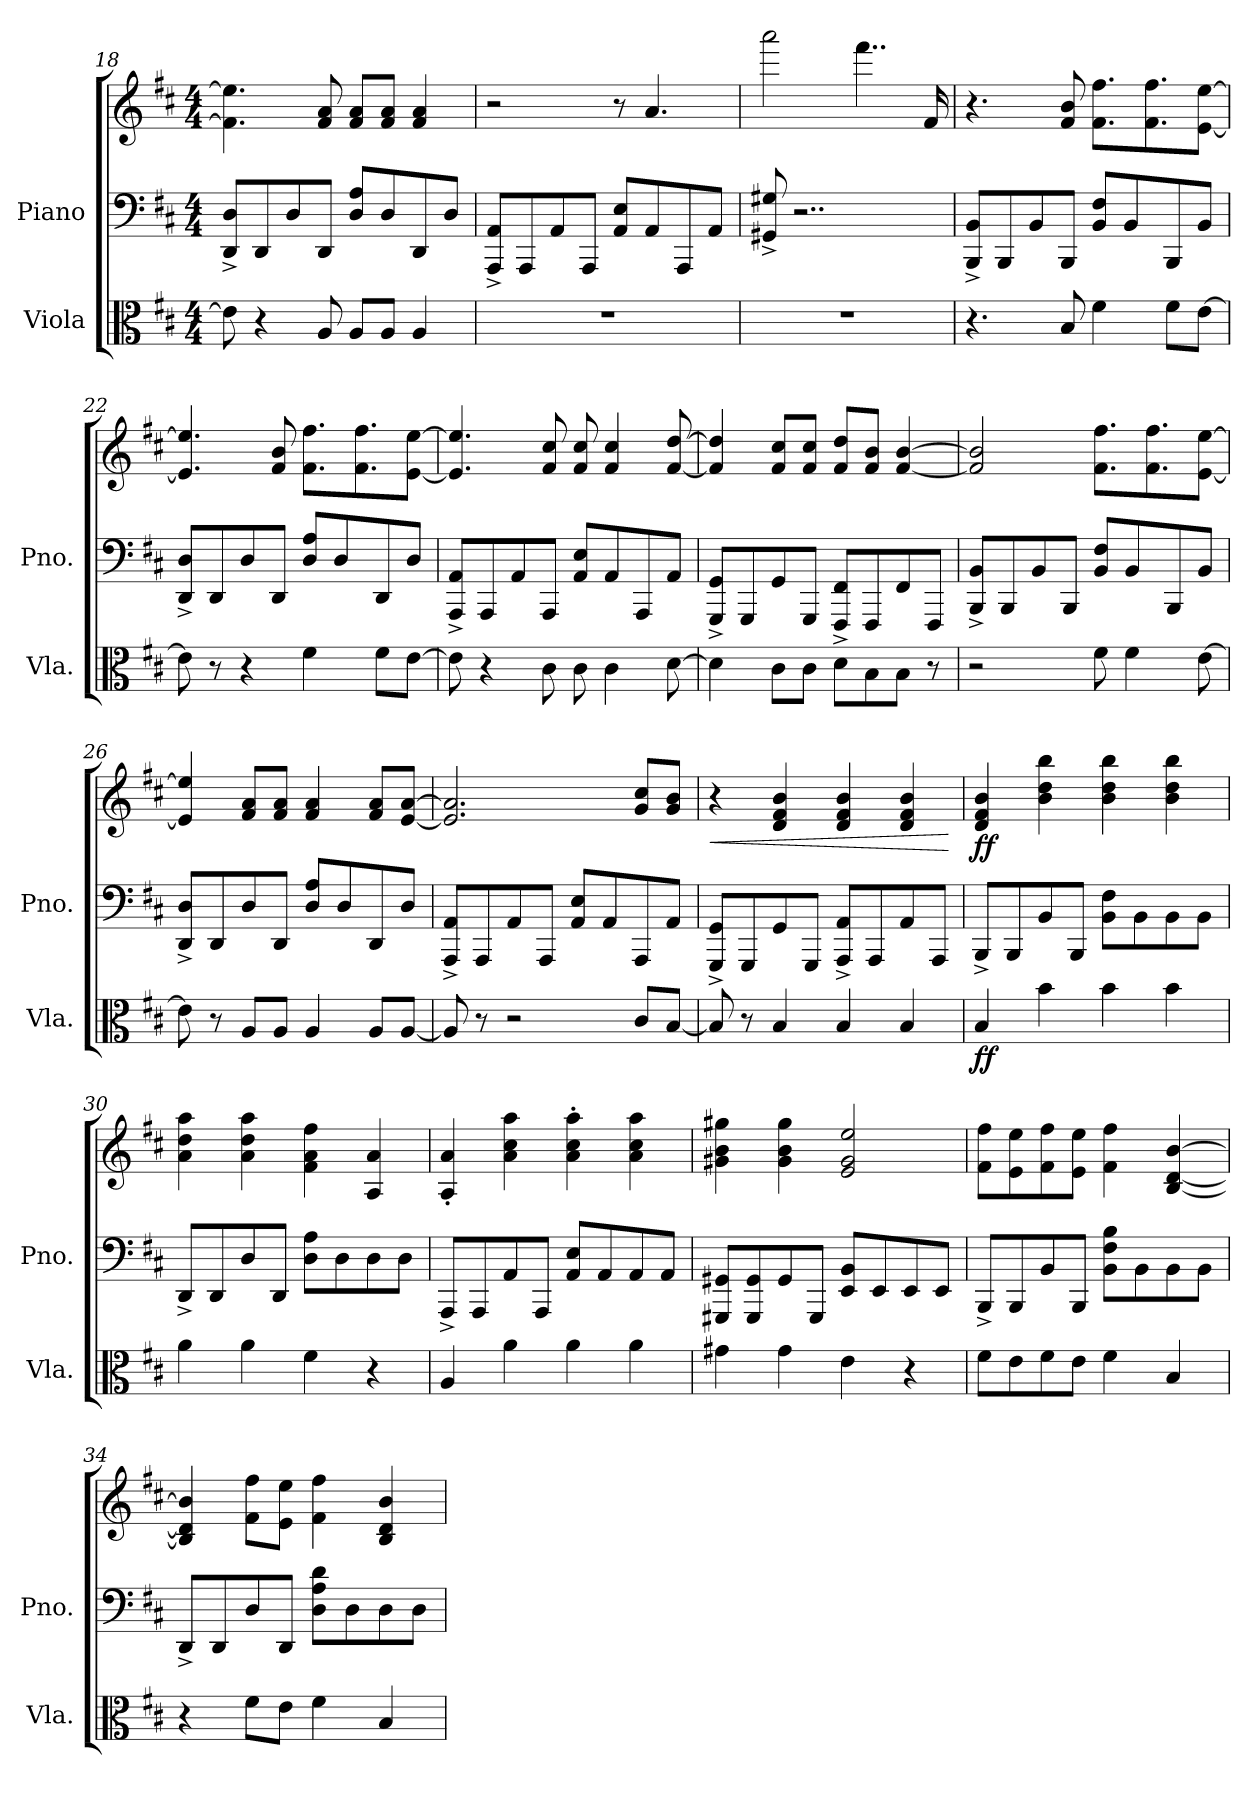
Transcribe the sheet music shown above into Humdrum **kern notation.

**kern	**dynam	**kern	**kern	**dynam
*part2	*part2	*part1	*part1	*part1
*staff3	*staff3	*staff2	*staff1	*staff1/2
*I"Viola	*	*I"Piano	*	*
*I'Vla.	*	*I'Pno.	*	*
*clefC3	*	*clefF4	*clefG2	*
*k[f#c#]	*	*k[f#c#]	*k[f#c#]	*
*M4/4	*	*M4/4	*M4/4	*
=18	=18	=18	=18	=18
8e\]	.	8DD/^ 8D/^L	4.f#\] 4.ee\]	.
4r	.	8DD/	.	.
.	.	8D/	.	.
8A/	.	8DD/J	8f#/ 8a/	.
8A/L	.	8D/ 8A/L	8f#/ 8a/L	.
8A/J	.	8D/	8f#/ 8a/J	.
4A/	.	8DD/	4f#/ 4a/	.
.	.	8D/J	.	.
=19	=19	=19	=19	=19
1r	.	8AAA/^ 8AA/^L	2r	.
.	.	8AAA/	.	.
.	.	8AA/	.	.
.	.	8AAA/J	.	.
.	.	8AA/ 8E/L	8r	.
.	.	8AA/	4.a/	.
.	.	8AAA/	.	.
.	.	8AA/J	.	.
!!LO:LB:g=z
=20	=20	=20	=20	=20
1r	.	8GG#X/^ 8G#X/^	2aaa\	.
.	.	2..r	.	.
.	.	.	4..fff#\	.
.	.	.	16f#/	.
=21	=21	=21	=21	=21
4.r	.	8BBB/^ 8BB/^L	4.r	.
.	.	8BBB/	.	.
.	.	8BB/	.	.
8B/	.	8BBB/J	8f#/ 8b/	.
4f#\	.	8BB/ 8F#/L	8.f#\ 8.ff#\L	.
.	.	8BB/	.	.
.	.	.	8.f#\ 8.ff#\	.
8f#\L	.	8BBB/	.	.
[8e\J	.	8BB/J	[8e\ [8ee\J	.
=22	=22	=22	=22	=22
8e\]	.	8DD/^ 8D/^L	4.e/] 4.ee/]	.
8r	.	8DD/	.	.
4r	.	8D/	.	.
.	.	8DD/J	8f#/ 8b/	.
4f#\	.	8D/ 8A/L	8.f#\ 8.ff#\L	.
.	.	8D/	.	.
.	.	.	8.f#\ 8.ff#\	.
8f#\L	.	8DD/	.	.
[8e\J	.	8D/J	[8e\ [8ee\J	.
=23	=23	=23	=23	=23
8e\]	.	8AAA/^ 8AA/^L	4.e/] 4.ee/]	.
4r	.	8AAA/	.	.
.	.	8AA/	.	.
8c#\	.	8AAA/J	8f#/ 8cc#/	.
8c#\	.	8AA/ 8E/L	8f#/ 8cc#/	.
4c#\	.	8AA/	4f#/ 4cc#/	.
.	.	8AAA/	.	.
[8d\	.	8AA/J	[8f#/ [8dd/	.
!!LO:LB:g=z
=24	=24	=24	=24	=24
4d\]	.	8GGG/^ 8GG/^L	4f#/] 4dd/]	.
.	.	8GGG/	.	.
8c#\L	.	8GG/	8f#/ 8cc#/L	.
8c#\J	.	8GGG/J	8f#/ 8cc#/J	.
8d\L	.	8FFF#/^ 8FF#/^L	8f#/ 8dd/L	.
8B\	.	8FFF#/	8f#/ 8b/J	.
8B\J	.	8FF#/	[4f#/ [4b/	.
8r	.	8FFF#/J	.	.
=25	=25	=25	=25	=25
2r	.	8BBB/^ 8BB/^L	2f#/] 2b/]	.
.	.	8BBB/	.	.
.	.	8BB/	.	.
.	.	8BBB/J	.	.
8f#\	.	8BB/ 8F#/L	8.f#\ 8.ff#\L	.
4f#\	.	8BB/	.	.
.	.	.	8.f#\ 8.ff#\	.
.	.	8BBB/	.	.
[8e\	.	8BB/J	[8e\ [8ee\J	.
=26	=26	=26	=26	=26
8e\]	.	8DD/^ 8D/^L	4e/] 4ee/]	.
8r	.	8DD/	.	.
8A/L	.	8D/	8f#/ 8a/L	.
8A/J	.	8DD/J	8f#/ 8a/J	.
4A/	.	8D/ 8A/L	4f#/ 4a/	.
.	.	8D/	.	.
8A/L	.	8DD/	8f#/ 8a/L	.
[8A/J	.	8D/J	[8e/ [8a/J	.
=27	=27	=27	=27	=27
8A/]	.	8AAA/^ 8AA/^L	2.e/] 2.a/]	.
8r	.	8AAA/	.	.
2r	.	8AA/	.	.
.	.	8AAA/J	.	.
.	.	8AA/ 8E/L	.	.
.	.	8AA/	.	.
8c#/L	.	8AAA/	8g/ 8cc#/L	.
[8B/J	.	8AA/J	8g/ 8b/J	.
!!LO:LB:g=z
=28	=28	=28	=28	=28
!	!	!	!	!LO:HP:b
8B/]	.	8GGG/^ 8GG/^L	4r	<
8r	.	8GGG/	.	.
4B/	.	8GG/	4d/ 4f#/ 4b/	.
.	.	8GGG/J	.	.
4B/	.	8AAA/^ 8AA/^L	4d/ 4f#/ 4b/	.
.	.	8AAA/	.	.
4B/	.	8AA/	4d/ 4f#/ 4b/	.
.	.	8AAA/J	.	.
.	.	.	.	[
=29	=29	=29	=29	=29
!	!LO:DY:b	!	!	!LO:DY:b
4B/	ff	8BBB^/L	4d/ 4f#/ 4b/	ff
.	.	8BBB/	.	.
4b\	.	8BB/	4b\ 4dd\ 4bb\	.
.	.	8BBB/J	.	.
4b\	.	8BB\ 8F#\L	4b\ 4dd\ 4bb\	.
.	.	8BB\	.	.
4b\	.	8BB\	4b\ 4dd\ 4bb\	.
.	.	8BB\J	.	.
=30	=30	=30	=30	=30
4a\	.	8DD^/L	4a\ 4dd\ 4aa\	.
.	.	8DD/	.	.
4a\	.	8D/	4a\ 4dd\ 4aa\	.
.	.	8DD/J	.	.
4f#\	.	8D\ 8A\L	4f#\ 4a\ 4ff#\	.
.	.	8D\	.	.
4r	.	8D\	4A/ 4a/	.
.	.	8D\J	.	.
=31	=31	=31	=31	=31
4A/	.	8AAA^/L	4A/' 4a/'	.
.	.	8AAA/	.	.
4a\	.	8AA/	4a\ 4cc#\ 4aa\	.
.	.	8AAA/J	.	.
4a\	.	8AA/ 8E/L	4a\' 4cc#\' 4aa\'	.
.	.	8AA/	.	.
4a\	.	8AA/	4a\ 4cc#\ 4aa\	.
.	.	8AA/J	.	.
!!LO:PB:g=z
=32	=32	=32	=32	=32
4g#X\	.	8GGG#X/ 8GG#X/L	4g#X\ 4b\ 4gg#X\	.
.	.	8GGG#/ 8GG#/	.	.
4g#\	.	8GG#/	4g#\ 4b\ 4gg#\	.
.	.	8GGG#/J	.	.
4e\	.	8EE/ 8BB/L	2e/ 2g#/ 2ee/	.
.	.	8EE/	.	.
4r	.	8EE/	.	.
.	.	8EE/J	.	.
=33	=33	=33	=33	=33
8f#\L	.	8BBB^/L	8f#\ 8ff#\L	.
8e\	.	8BBB/	8e\ 8ee\	.
8f#\	.	8BB/	8f#\ 8ff#\	.
8e\J	.	8BBB/J	8e\ 8ee\J	.
4f#\	.	8BB\ 8F#\ 8B\L	4f#\ 4ff#\	.
.	.	8BB\	.	.
4B/	.	8BB\	[4B/ [4d/ [4b/	.
.	.	8BB\J	.	.
=34	=34	=34	=34	=34
4r	.	8DD^/L	4B/] 4d/] 4b/]	.
.	.	8DD/	.	.
8f#\L	.	8D/	8f#\ 8ff#\L	.
8e\J	.	8DD/J	8e\ 8ee\J	.
4f#\	.	8D\ 8A\ 8d\L	4f#\ 4ff#\	.
.	.	8D\	.	.
4B/	.	8D\	4B/ 4d/ 4b/	.
.	.	8D\J	.	.
=	=	=	=	=
*-	*-	*-	*-	*-
